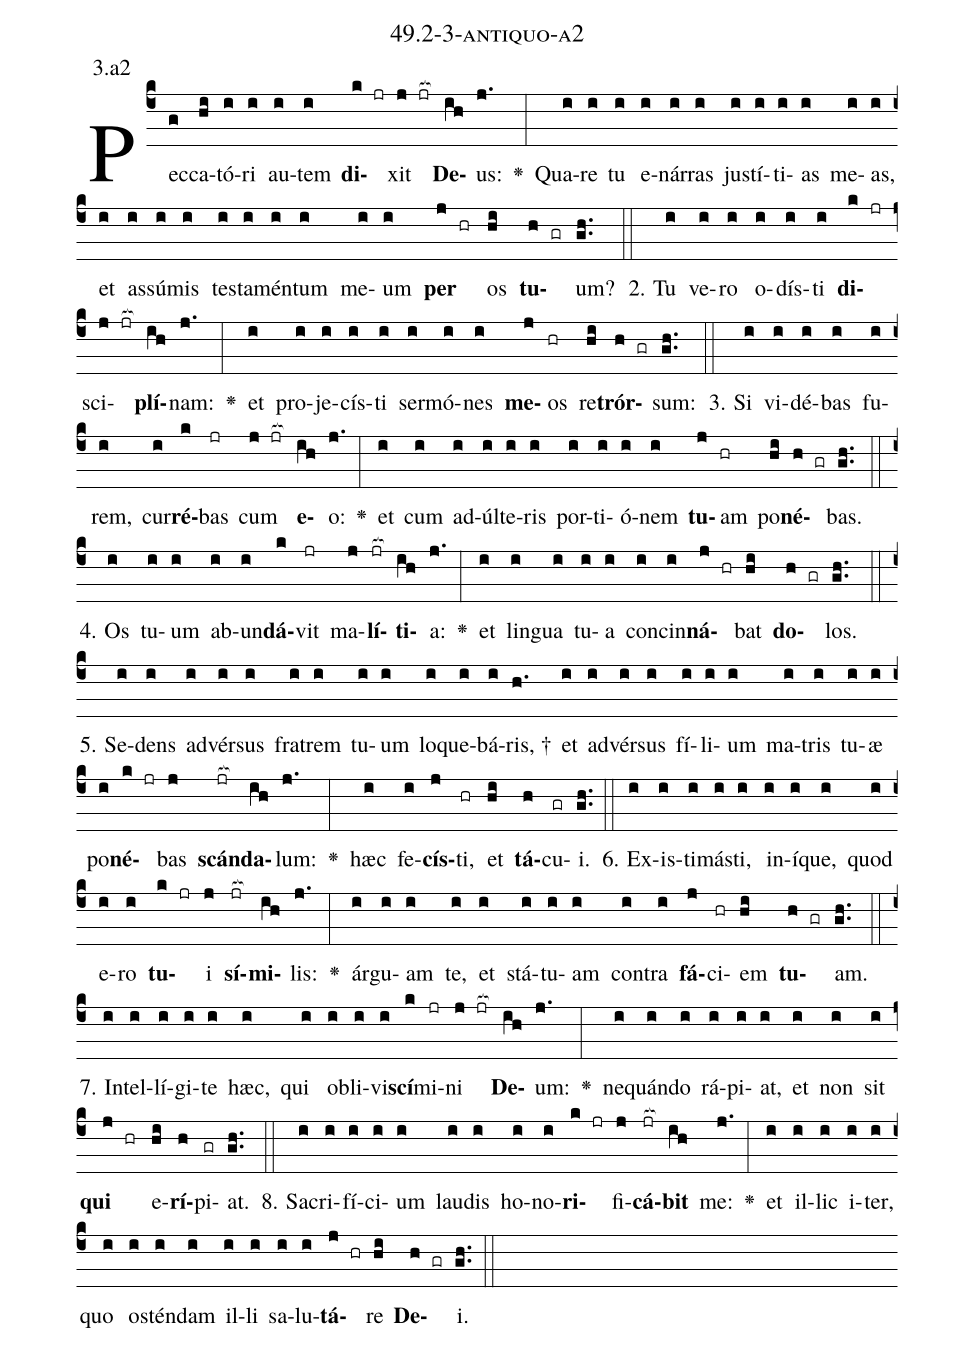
name: 49.2-3-antiquo-a2;
annotation: 3.a2;
%%
(c4)Pec(g)ca(hi)tó(i)ri(i) au(i)tem(i) <b>di</b>(k jr)xit(j jr[ocb:1{]) <b>De</b>(ih[ocb:0}])us:(j.) <v>\greheightstar</v>(:) Qua(i)re(i) tu(i) e(i)nár(i)ras(i) jus(i)tí(i)ti(i)as(i) me(i)as,(i) et(i) as(i)sú(i)mis(i) tes(i)ta(i)mén(i)tum(i) me(i)um(i) <b>per</b>(j hr) os(hi) <b>tu</b>(h gr)um?(gh..) (::)
2. Tu(i) ve(i)ro(i) o(i)dís(i)ti(i) <b>di</b>(k jr)sci(j jr[ocb:1{])<b>plí</b>(ih[ocb:0}])nam:(j.) <v>\greheightstar</v>(:) et(i) pro(i)je(i)cís(i)ti(i) ser(i)mó(i)nes(i) <b>me</b>(j)os(hr) re(hi)<b>trór</b>(h gr)sum:(gh..) (::)
3. Si(i) vi(i)dé(i)bas(i) fu(i)rem,(i) cur(i)<b>ré</b>(k)bas(jr) cum(j jr[ocb:1{]) <b>e</b>(ih[ocb:0}])o:(j.) <v>\greheightstar</v>(:) et(i) cum(i) ad(i)úl(i)te(i)ris(i) por(i)ti(i)ó(i)nem(i) <b>tu</b>(j)am(hr) po(hi)<b>né</b>(h gr)bas.(gh..) (::)
4. Os(i) tu(i)um(i) ab(i)un(i)<b>dá</b>(k)vit(jr) ma(j)<b>lí</b>(jr[ocb:1{])<b>ti</b>(ih[ocb:0}])a:(j.) <v>\greheightstar</v>(:) et(i) lin(i)gua(i) tu(i)a(i) con(i)cin(i)<b>ná</b>(j hr)bat(hi) <b>do</b>(h gr)los.(gh..) (::)
5. Se(i)dens(i) ad(i)vér(i)sus(i) fra(i)trem(i) tu(i)um(i) lo(i)que(i)bá(i)ris, †(h.) et(i) ad(i)vér(i)sus(i) fí(i)li(i)um(i) ma(i)tris(i) tu(i)æ(i) po(i)<b>né</b>(k jr)bas(j) <b>scán</b>(jr[ocb:1{])<b>da</b>(ih[ocb:0}])lum:(j.) <v>\greheightstar</v>(:) hæc(i) fe(i)<b>cís</b>(j)ti,(hr) et(hi) <b>tá</b>(h)cu(gr)i.(gh..) (::)
6. Ex(i)is(i)ti(i)más(i)ti,(i) in(i)í(i)que,(i) quod(i) e(i)ro(i) <b>tu</b>(k jr)i(j) <b>sí</b>(jr[ocb:1{])<b>mi</b>(ih[ocb:0}])lis:(j.) <v>\greheightstar</v>(:) ár(i)gu(i)am(i) te,(i) et(i) stá(i)tu(i)am(i) con(i)tra(i) <b>fá</b>(j)ci(hr)em(hi) <b>tu</b>(h gr)am.(gh..) (::)
7. In(i)tel(i)lí(i)gi(i)te(i) hæc,(i) qui(i) ob(i)li(i)vi(i)<b>scí</b>(k)mi(jr)ni(j jr[ocb:1{]) <b>De</b>(ih[ocb:0}])um:(j.) <v>\greheightstar</v>(:) ne(i)quán(i)do(i) rá(i)pi(i)at,(i) et(i) non(i) sit(i) <b>qui</b>(j hr) e(hi)<b>rí</b>(h)pi(gr)at.(gh..) (::)
8. Sa(i)cri(i)fí(i)ci(i)um(i) lau(i)dis(i) ho(i)no(i)<b>ri</b>(k jr)fi(j)<b>cá</b>(jr[ocb:1{])<b>bit</b>(ih[ocb:0}]) me:(j.) <v>\greheightstar</v>(:) et(i) il(i)lic(i) i(i)ter,(i) quo(i) os(i)tén(i)dam(i) il(i)li(i) sa(i)lu(i)<b>tá</b>(j hr)re(hi) <b>De</b>(h gr)i.(gh..) (::)
